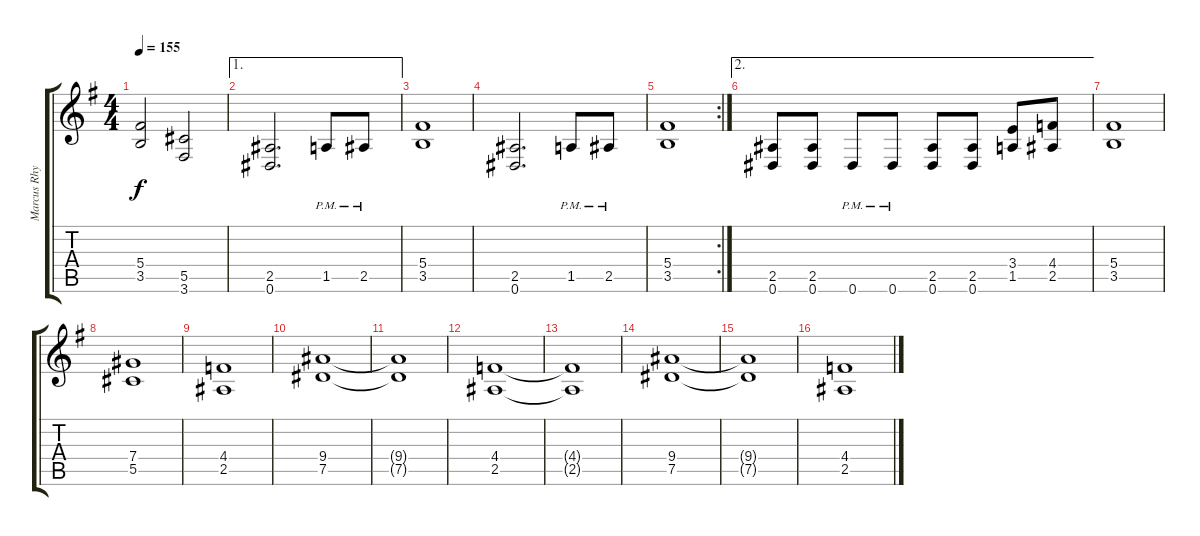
\track ("Marcus Rhythm" "Marcus Rhy") {instrument distortionguitar}
\staff {score tabs}
\tuning (Eb4 Bb3 Gb3 Db3 Ab2 Eb2) {hide}
\ts (4 4)
\tempo 155
\clef g2
\ks g
(5.4 3.5).2{dy f} (5.5 3.6).2 |
\ae 1
(2.5 0.6).2{d} 1.5{pm}.8 2.5{pm}.8 |
(5.4 3.5).1 |
(2.5 0.6).2{d} 1.5{pm}.8 2.5{pm}.8 |
\rc 2
(5.4 3.5).1 |
\ae 2
(2.5 0.6).8 (2.5 0.6).8 0.6{pm}.8 0.6{pm}.8 (2.5 0.6).8 (2.5 0.6).8 (3.4 1.5).8 (4.4 2.5).8 |
(5.4 3.5).1 |
(7.4 5.5).1 |
(4.4 2.5).1 |
(9.4 7.5).1 |
(9.4{t} 7.5{t}).1 |
(4.4 2.5).1 |
(4.4{t} 2.5{t}).1 |
(9.4 7.5).1 |
(9.4{t} 7.5{t}).1 |
(4.4 2.5).1
